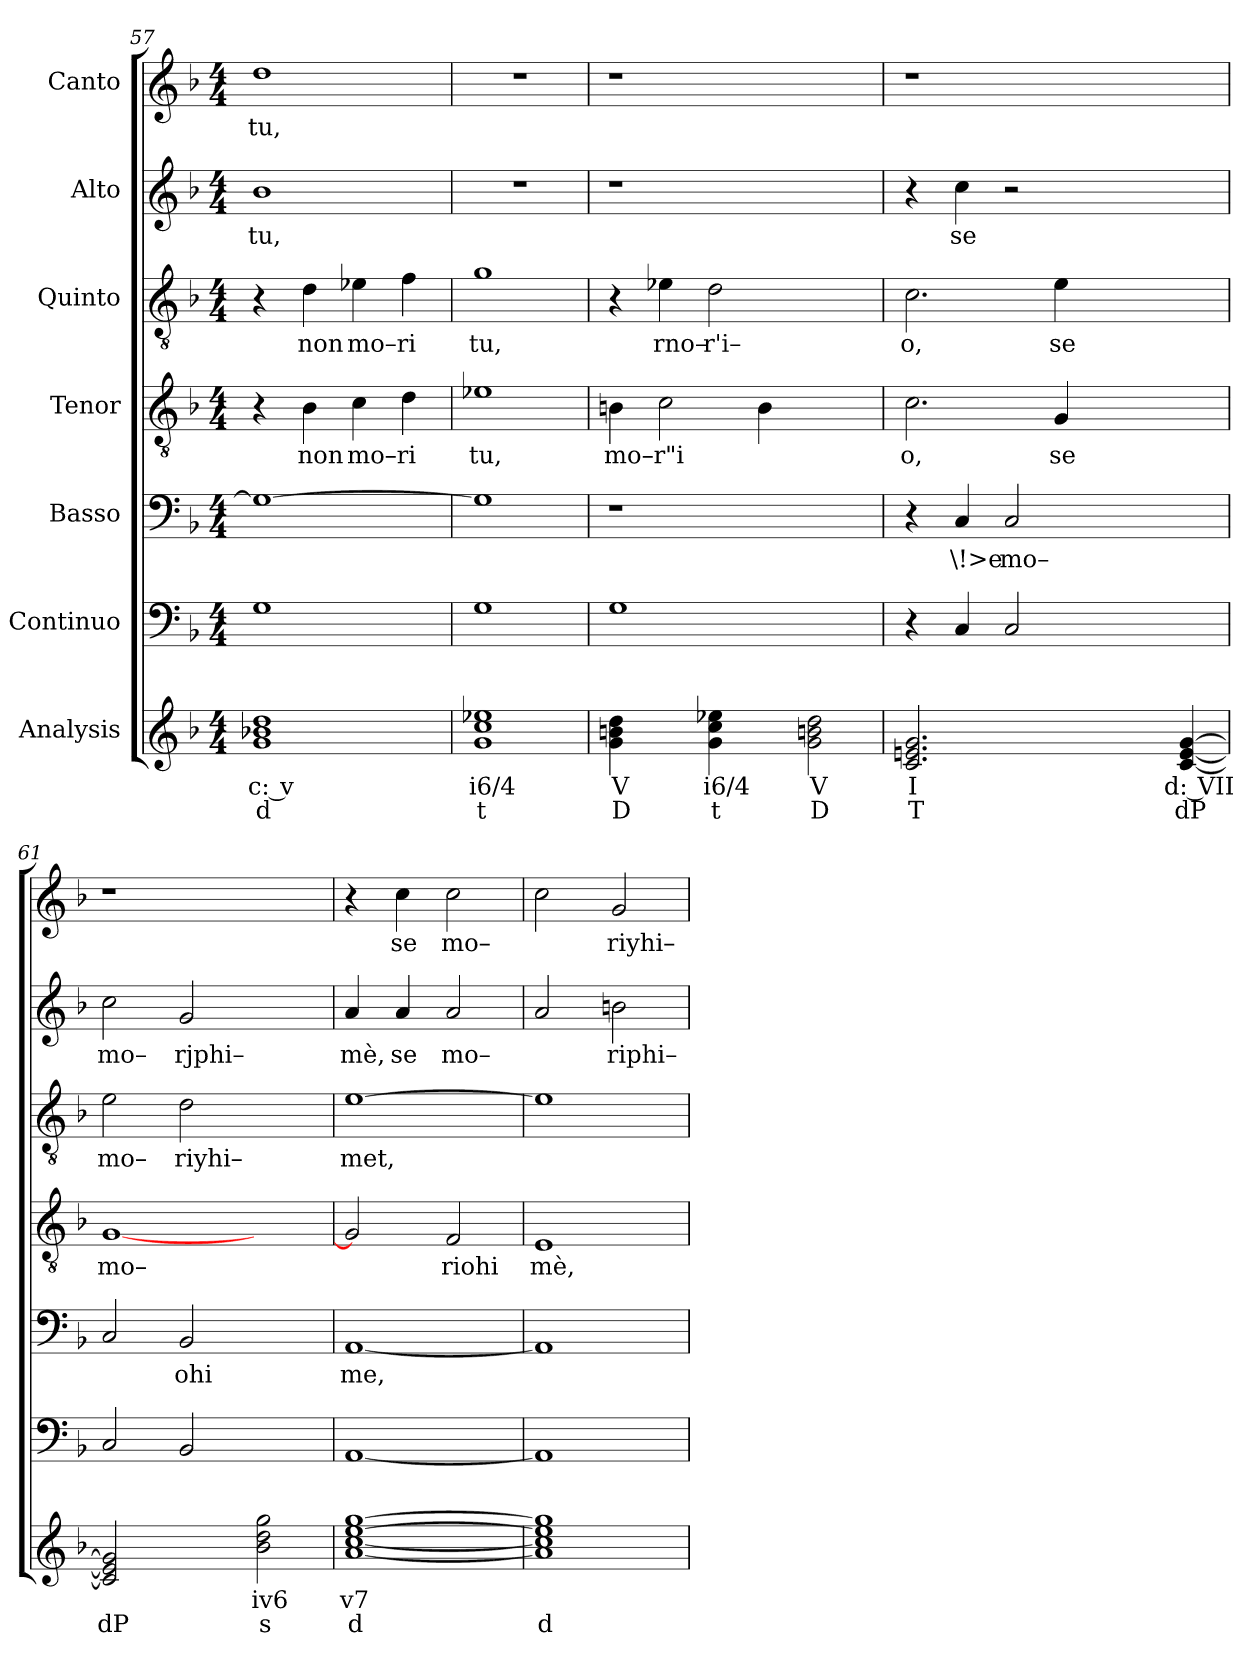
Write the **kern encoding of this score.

**kern	**text	**text	**kern	**kern	**text	**kern	**text	**kern	**text	**kern	**text	**kern	**text
*part7	*part7	*part7	*part6	*part5	*part5	*part4	*part4	*part3	*part3	*part2	*part2	*part1	*part1
*staff7	*staff7	*staff7	*staff6	*staff5	*staff5	*staff4	*staff4	*staff3	*staff3	*staff2	*staff2	*staff1	*staff1
*I"Analysis	*	*	*I"Continuo	*I"Basso	*	*I"Tenor	*	*I"Quinto	*	*I"Alto	*	*I"Canto	*
*	*	*	*clefF4	*clefF4	*	*clefGv2	*	*clefGv2	*	*clefG2	*	*clefG2	*
*k[b-]	*	*	*k[b-]	*k[b-]	*	*k[b-]	*	*k[b-]	*	*k[b-]	*	*k[b-]	*
*	*	*	*F:	*F:	*	*F:	*	*F:	*	*F:	*	*F:	*
*M4/4	*	*	*M4/4	*M4/4	*	*M4/4	*	*M4/4	*	*M4/4	*	*M4/4	*
=57	=57	=57	=57	=57	=57	=57	=57	=57	=57	=57	=57	=57	=57
!	!	!	!	!	!	!	!	!	!	!	!LO:LY:b	!	!
!	!	!	!	!	!	!	!	!	!	!	!	!	!LO:LY:b
1g 1b-X 1dd	c: v	d	1G	1G_	.	4r	.	4r	.	1b-	tu,	1dd	tu,
!	!	!	!	!	!	!	!LO:LY:b	!	!	!	!	!	!
!	!	!	!	!	!	!	!	!	!LO:LY:b	!	!	!	!
.	.	.	.	.	.	4B-\	non	4d\	non	.	.	.	.
!	!	!	!	!	!	!	!LO:LY:b	!	!	!	!	!	!
!	!	!	!	!	!	!	!	!	!LO:LY:b	!	!	!	!
.	.	.	.	.	.	4c\	mo–	4e-X\	mo–	.	.	.	.
!	!	!	!	!	!	!	!LO:LY:b	!	!	!	!	!	!
!	!	!	!	!	!	!	!	!	!LO:LY:b	!	!	!	!
.	.	.	.	.	.	4d\	ri	4f\	ri	.	.	.	.
=58	=58	=58	=58	=58	=58	=58	=58	=58	=58	=58	=58	=58	=58
!	!	!	!	!	!	!	!LO:LY:b	!	!	!	!	!	!
!	!	!	!	!	!	!	!	!	!LO:LY:b	!	!	!	!
1g 1cc 1ee-X	i6/4	t	1G	1G]	.	1e-X	tu,	1g	tu,	1r	.	1r	.
=59	=59	=59	=59	=59	=59	=59	=59	=59	=59	=59	=59	=59	=59
!	!	!	!	!	!	!	!LO:LY:b	!	!	!	!	!	!
4g 4bn 4dd	V	D	1G	1r	.	4Bn\	mo–	4r	.	1r	.	1r	.
!	!	!	!	!	!	!	!LO:LY:b	!	!	!	!	!	!
!	!	!	!	!	!	!	!	!	!LO:LY:b	!	!	!	!
4ryy	.	.	.	.	.	2c\	r"i	4e-X\	rno–	.	.	.	.
!	!	!	!	!	!	!	!	!	!LO:LY:b	!	!	!	!
4g 4cc 4ee-X	i6/4	t	.	.	.	.	.	2d\	r'i–	.	.	.	.
4ryy	.	.	.	.	.	4B\	.	.	.	.	.	.	.
2g 2bn 2dd	V	D	2ryy	2ryy	.	2ryy	.	2ryy	.	2ryy	.	2ryy	.
=60	=60	=60	=60	=60	=60	=60	=60	=60	=60	=60	=60	=60	=60
!	!	!	!	!	!	!	!LO:LY:b	!	!	!	!	!	!
!	!	!	!	!	!	!	!	!	!LO:LY:b	!	!	!	!
2.c 2.en 2.g	I	T	4r	4r	.	2.c\	o,	2.c\	o,	4r	.	1r	.
!	!	!	!	!	!LO:LY:b	!	!	!	!	!	!	!	!
!	!	!	!	!	!	!	!	!	!	!	!LO:LY:b	!	!
.	.	.	4C/	4C/	\!>e	.	.	.	.	4cc\	se	.	.
!	!	!	!	!	!LO:LY:b	!	!	!	!	!	!	!	!
.	.	.	2C/	2C/	mo–	.	.	.	.	2r	.	.	.
!	!	!	!	!	!	!	!LO:LY:b	!	!	!	!	!	!
!	!	!	!	!	!	!	!	!	!LO:LY:b	!	!	!	!
2.ryy	.	.	.	.	.	4G/	se	4e\	se	.	.	.	.
.	.	.	2.ryy	2.ryy	.	2.ryy	.	2.ryy	.	2.ryy	.	2.ryy	.
[4c [4e [4g	d: VII	dP	.	.	.	.	.	.	.	.	.	.	.
=61	=61	=61	=61	=61	=61	=61	=61	=61	=61	=61	=61	=61	=61
!	!	!	!	!	!	!	!LO:LY:b	!	!	!	!	!	!
!	!	!	!	!	!	!	!	!	!LO:LY:b	!	!	!	!
!	!	!	!	!	!	!	!	!	!	!	!LO:LY:b	!	!
2c] 2e] 2g]	.	dP	2C/	2C/	.	[1G	mo–	2e\	mo–	2cc\	mo–	1r	.
!	!	!	!	!	!LO:LY:b	!	!	!	!	!	!	!	!
!	!	!	!	!	!	!	!	!	!LO:LY:b	!	!	!	!
!	!	!	!	!	!	!	!	!	!	!	!LO:LY:b	!	!
2ryy	.	.	2BB-/	2BB-/	ohi	.	.	2d\	riyhi–	2g/	rjphi–	.	.
2b- 2dd 2gg	iv6	s	2ryy	2ryy	.	2ryy	.	2ryy	.	2ryy	.	2ryy	.
=62	=62	=62	=62	=62	=62	=62	=62	=62	=62	=62	=62	=62	=62
!	!	!	!	!	!LO:LY:b	!	!	!	!	!	!	!	!
!	!	!	!	!	!	!	!	!	!LO:LY:b	!	!	!	!
!	!	!	!	!	!	!	!	!	!	!	!LO:LY:b	!	!
[1a [1cc [1ee [1gg	v7	d	[1AA	[1AA	me,	2G/]	.	[1e	met,	4a/	mè,	4r	.
!	!	!	!	!	!	!	!	!	!	!	!LO:LY:b	!	!
!	!	!	!	!	!	!	!	!	!	!	!	!	!LO:LY:b
.	.	.	.	.	.	.	.	.	.	4a/	se	4cc\	se
!	!	!	!	!	!	!	!LO:LY:b	!	!	!	!	!	!
!	!	!	!	!	!	!	!	!	!	!	!LO:LY:b	!	!
!	!	!	!	!	!	!	!	!	!	!	!	!	!LO:LY:b
.	.	.	.	.	.	2F/	riohi	.	.	2a/	mo–	2cc\	mo–
=63	=63	=63	=63	=63	=63	=63	=63	=63	=63	=63	=63	=63	=63
!	!	!	!	!	!	!	!LO:LY:b	!	!	!	!	!	!
1a] 1cc] 1ee] 1gg]	.	d	1AA]	1AA]	.	1E	mè,	1e]	.	2a/	.	2cc\	.
!	!	!	!	!	!	!	!	!	!	!	!LO:LY:b	!	!
!	!	!	!	!	!	!	!	!	!	!	!	!	!LO:LY:b
.	.	.	.	.	.	.	.	.	.	2bn\	riphi–	2g/	riyhi–
=	=	=	=	=	=	=	=	=	=	=	=	=	=
*-	*-	*-	*-	*-	*-	*-	*-	*-	*-	*-	*-	*-	*-
